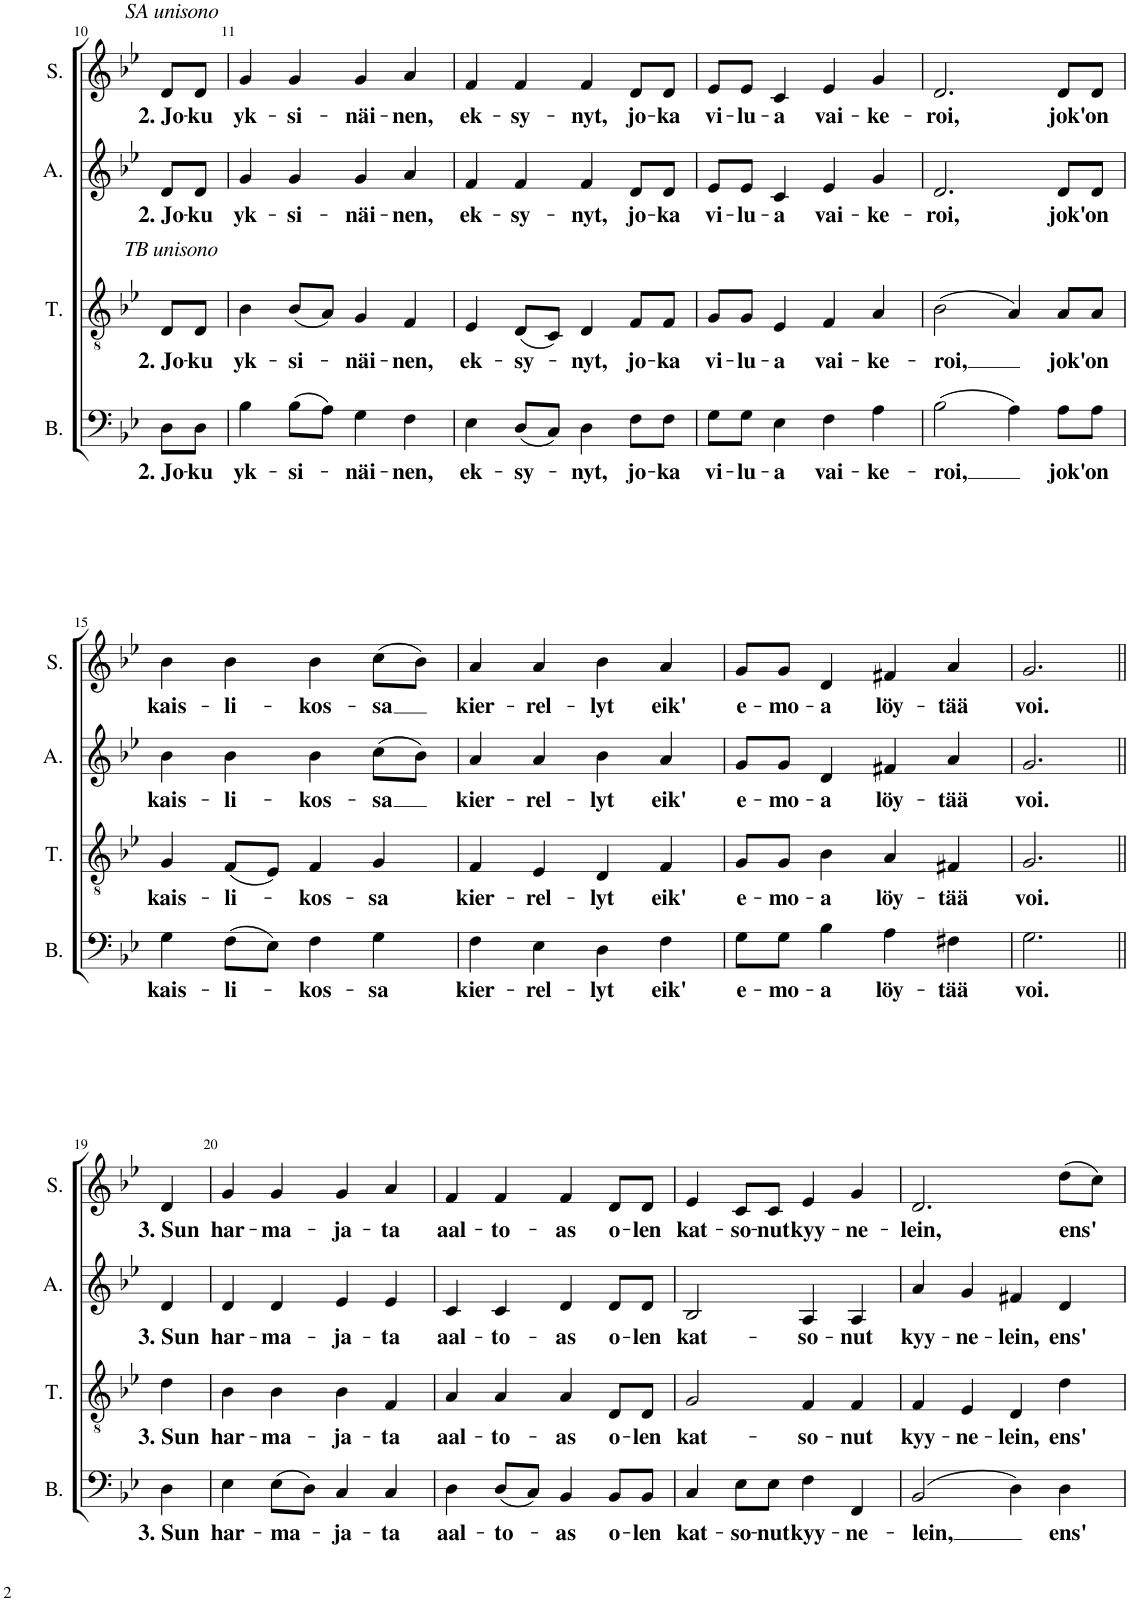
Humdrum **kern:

**kern	**text	**kern	**text	**kern	**text	**kern	**text
*part4	*part4	*part3	*part3	*part2	*part2	*part1	*part1
*staff4	*staff4	*staff3	*staff3	*staff2	*staff2	*staff1	*staff1
*I"Bass	*	*I"Tenor	*	*I"Alto	*	*I"Soprano	*
*I'B.	*	*I'T.	*	*I'A.	*	*I'S.	*
!!LO:PB:g=z
*clefF4	*	*clefGv2	*	*clefG2	*	*clefG2	*
*	*	*Trd8c14	*	*	*	*	*
*k[b-e-]	*	*k[b-e-]	*	*k[b-e-]	*	*k[b-e-]	*
*M4/4	*	*M4/4	*	*M4/4	*	*M4/4	*
=10	=10	=10	=10	=10	=10	=10	=10
!	!	!	!	!	!	!LO:TX:a:i:t=SA unisono	!
!	!	!LO:TX:a:i:t=TB unisono	!	!	!	!	!
!	!LO:LY:b	!	!LO:LY:b	!	!LO:LY:b	!	!LO:LY:b
8D\L	2. Jo-	8D/L	2. Jo-	8d/L	2. Jo-	8d/L	2. Jo-
!	!LO:LY:b	!	!LO:LY:b	!	!LO:LY:b	!	!LO:LY:b
8D\J	-ku	8D/J	-ku	8d/J	-ku	8d/J	-ku
=11	=11	=11	=11	=11	=11	=11	=11
!	!LO:LY:b	!	!LO:LY:b	!	!LO:LY:b	!	!LO:LY:b
4B-\	yk-	4B-\	yk-	4g/	yk-	4g/	yk-
!	!LO:LY:b	!	!LO:LY:b	!	!LO:LY:b	!	!LO:LY:b
(8B-\L	-si-	(8B-/L	-si-	4g/	-si-	4g/	-si-
8A\J)	.	8A/J)	.	.	.	.	.
!	!LO:LY:b	!	!LO:LY:b	!	!LO:LY:b	!	!LO:LY:b
4G\	-näi-	4G/	-näi-	4g/	-näi-	4g/	-näi-
!	!LO:LY:b	!	!LO:LY:b	!	!LO:LY:b	!	!LO:LY:b
4F\	-nen,	4F/	-nen,	4a/	-nen,	4a/	-nen,
=12	=12	=12	=12	=12	=12	=12	=12
!	!LO:LY:b	!	!LO:LY:b	!	!LO:LY:b	!	!LO:LY:b
4E-\	ek-	4E-/	ek-	4f/	ek-	4f/	ek-
!	!LO:LY:b	!	!LO:LY:b	!	!LO:LY:b	!	!LO:LY:b
(8D/L	-sy-	(8D/L	-sy-	4f/	-sy-	4f/	-sy-
8C/J)	.	8C/J)	.	.	.	.	.
!	!LO:LY:b	!	!LO:LY:b	!	!LO:LY:b	!	!LO:LY:b
4D\	-nyt,	4D/	-nyt,	4f/	-nyt,	4f/	-nyt,
!	!LO:LY:b	!	!LO:LY:b	!	!LO:LY:b	!	!LO:LY:b
8F\L	jo-	8F/L	jo-	8d/L	jo-	8d/L	jo-
!	!LO:LY:b	!	!LO:LY:b	!	!LO:LY:b	!	!LO:LY:b
8F\J	-ka	8F/J	-ka	8d/J	-ka	8d/J	-ka
=13	=13	=13	=13	=13	=13	=13	=13
!	!LO:LY:b	!	!LO:LY:b	!	!LO:LY:b	!	!LO:LY:b
8G\L	vi-	8G/L	vi-	8e-/L	vi-	8e-/L	vi-
!	!LO:LY:b	!	!LO:LY:b	!	!LO:LY:b	!	!LO:LY:b
8G\J	-lu-	8G/J	-lu-	8e-/J	-lu-	8e-/J	-lu-
!	!LO:LY:b	!	!LO:LY:b	!	!LO:LY:b	!	!LO:LY:b
4E-\	-a	4E-/	-a	4c/	-a	4c/	-a
!	!LO:LY:b	!	!LO:LY:b	!	!LO:LY:b	!	!LO:LY:b
4F\	vai-	4F/	vai-	4e-/	vai-	4e-/	vai-
!	!LO:LY:b	!	!LO:LY:b	!	!LO:LY:b	!	!LO:LY:b
4A\	-ke-	4A/	-ke-	4g/	-ke-	4g/	-ke-
=14	=14	=14	=14	=14	=14	=14	=14
!	!LO:LY:b	!	!LO:LY:b	!	!LO:LY:b	!	!LO:LY:b
(2B-\	-roi,	(2B-\	-roi,	2.d/	-roi,	2.d/	-roi,
4A\)	.	4A/)	.	.	.	.	.
!	!LO:LY:b	!	!LO:LY:b	!	!LO:LY:b	!	!LO:LY:b
8A\L	jok'	8A/L	jok'	8d/L	jok'	8d/L	jok'
!	!LO:LY:b	!	!LO:LY:b	!	!LO:LY:b	!	!LO:LY:b
8A\J	on	8A/J	on	8d/J	on	8d/J	on
!!LO:LB:g=z
=15	=15	=15	=15	=15	=15	=15	=15
*k[b-e-]	*	*k[b-e-]	*	*k[b-e-]	*	*k[b-e-]	*
!	!LO:LY:b	!	!LO:LY:b	!	!LO:LY:b	!	!LO:LY:b
4G\	kais-	4G/	kais-	4b-\	kais-	4b-\	kais-
!	!LO:LY:b	!	!LO:LY:b	!	!LO:LY:b	!	!LO:LY:b
(8F\L	-li-	(8F/L	-li-	4b-\	-li-	4b-\	-li-
8E-\J)	.	8E-/J)	.	.	.	.	.
!	!LO:LY:b	!	!LO:LY:b	!	!LO:LY:b	!	!LO:LY:b
4F\	-kos-	4F/	-kos-	4b-\	-kos-	4b-\	-kos-
!	!LO:LY:b	!	!LO:LY:b	!	!LO:LY:b	!	!LO:LY:b
4G\	-sa	4G/	-sa	(8cc\L	-sa	(8cc\L	-sa
.	.	.	.	8b-\J)	.	8b-\J)	.
=16	=16	=16	=16	=16	=16	=16	=16
!	!LO:LY:b	!	!LO:LY:b	!	!LO:LY:b	!	!LO:LY:b
4F\	kier-	4F/	kier-	4a/	kier-	4a/	kier-
!	!LO:LY:b	!	!LO:LY:b	!	!LO:LY:b	!	!LO:LY:b
4E-\	-rel-	4E-/	-rel-	4a/	-rel-	4a/	-rel-
!	!LO:LY:b	!	!LO:LY:b	!	!LO:LY:b	!	!LO:LY:b
4D\	-lyt	4D/	-lyt	4b-\	-lyt	4b-\	-lyt
!	!LO:LY:b	!	!LO:LY:b	!	!LO:LY:b	!	!LO:LY:b
4F\	eik'	4F/	eik'	4a/	eik'	4a/	eik'
=17	=17	=17	=17	=17	=17	=17	=17
!	!LO:LY:b	!	!LO:LY:b	!	!LO:LY:b	!	!LO:LY:b
8G\L	e-	8G/L	e-	8g/L	e-	8g/L	e-
!	!LO:LY:b	!	!LO:LY:b	!	!LO:LY:b	!	!LO:LY:b
8G\J	-mo-	8G/J	-mo-	8g/J	-mo-	8g/J	-mo-
!	!LO:LY:b	!	!LO:LY:b	!	!LO:LY:b	!	!LO:LY:b
4B-\	-a	4B-\	-a	4d/	-a	4d/	-a
!	!LO:LY:b	!	!LO:LY:b	!	!LO:LY:b	!	!LO:LY:b
4A\	löy-	4A/	löy-	4f#X/	löy-	4f#X/	löy-
!	!LO:LY:b	!	!LO:LY:b	!	!LO:LY:b	!	!LO:LY:b
4F#X\	-tää	4F#X/	-tää	4a/	-tää	4a/	-tää
=18	=18	=18	=18	=18	=18	=18	=18
!	!LO:LY:b	!	!LO:LY:b	!	!LO:LY:b	!	!LO:LY:b
2.G\	voi.	2.G/	voi.	2.g/	voi.	2.g/	voi.
!!LO:LB:g=z
=19||	=19||	=19||	=19||	=19||	=19||	=19||	=19||
*k[b-e-]	*	*k[b-e-]	*	*k[b-e-]	*	*k[b-e-]	*
!	!LO:LY:b	!	!LO:LY:b	!	!LO:LY:b	!	!LO:LY:b
4D\	3. Sun	4d\	3. Sun	4d/	3. Sun	4d/	3. Sun
=20	=20	=20	=20	=20	=20	=20	=20
!	!LO:LY:b	!	!LO:LY:b	!	!LO:LY:b	!	!LO:LY:b
4E-\	har-	4B-\	har-	4d/	har-	4g/	har-
!	!LO:LY:b	!	!LO:LY:b	!	!LO:LY:b	!	!LO:LY:b
(8E-\L	-ma-	4B-\	-ma-	4d/	-ma-	4g/	-ma-
8D\J)	.	.	.	.	.	.	.
!	!LO:LY:b	!	!LO:LY:b	!	!LO:LY:b	!	!LO:LY:b
4C/	-ja-	4B-\	-ja-	4e-/	-ja-	4g/	-ja-
!	!LO:LY:b	!	!LO:LY:b	!	!LO:LY:b	!	!LO:LY:b
4C/	-ta	4F/	-ta	4e-/	-ta	4a/	-ta
=21	=21	=21	=21	=21	=21	=21	=21
!	!LO:LY:b	!	!LO:LY:b	!	!LO:LY:b	!	!LO:LY:b
4D\	aal-	4A/	aal-	4c/	aal-	4f/	aal-
!	!LO:LY:b	!	!LO:LY:b	!	!LO:LY:b	!	!LO:LY:b
(8D/L	-to-	4A/	-to-	4c/	-to-	4f/	-to-
8C/J)	.	.	.	.	.	.	.
!	!LO:LY:b	!	!LO:LY:b	!	!LO:LY:b	!	!LO:LY:b
4BB-/	-as	4A/	-as	4d/	-as	4f/	-as
!	!LO:LY:b	!	!LO:LY:b	!	!LO:LY:b	!	!LO:LY:b
8BB-/L	o-	8D/L	o-	8d/L	o-	8d/L	o-
!	!LO:LY:b	!	!LO:LY:b	!	!LO:LY:b	!	!LO:LY:b
8BB-/J	-len	8D/J	-len	8d/J	-len	8d/J	-len
=22	=22	=22	=22	=22	=22	=22	=22
!	!LO:LY:b	!	!LO:LY:b	!	!LO:LY:b	!	!LO:LY:b
4C/	kat-	2G/	kat-	2B-/	kat-	4e-/	kat-
!	!LO:LY:b	!	!	!	!	!	!LO:LY:b
8E-\L	-so-	.	.	.	.	8c/L	-so-
!	!LO:LY:b	!	!	!	!	!	!LO:LY:b
8E-\J	-nut	.	.	.	.	8c/J	-nut
!	!LO:LY:b	!	!LO:LY:b	!	!LO:LY:b	!	!LO:LY:b
4F\	kyy-	4F/	-so-	4A/	-so-	4e-/	kyy-
!	!LO:LY:b	!	!LO:LY:b	!	!LO:LY:b	!	!LO:LY:b
4FF/	-ne-	4F/	-nut	4A/	-nut	4g/	-ne-
=23	=23	=23	=23	=23	=23	=23	=23
!	!LO:LY:b	!	!LO:LY:b	!	!LO:LY:b	!	!LO:LY:b
(2BB-/	-lein,	4F/	kyy-	4a/	kyy-	2.d/	-lein,
!	!	!	!LO:LY:b	!	!LO:LY:b	!	!
.	.	4E-/	-ne-	4g/	-ne-	.	.
!	!	!	!LO:LY:b	!	!LO:LY:b	!	!
4D\)	.	4D/	-lein,	4f#X/	-lein,	.	.
!	!LO:LY:b	!	!LO:LY:b	!	!LO:LY:b	!	!LO:LY:b
4D\	ens'	4d\	ens'	4d/	ens'	(8dd\L	ens'
.	.	.	.	.	.	8cc\J)	.
=	=	=	=	=	=	=	=
*-	*-	*-	*-	*-	*-	*-	*-
